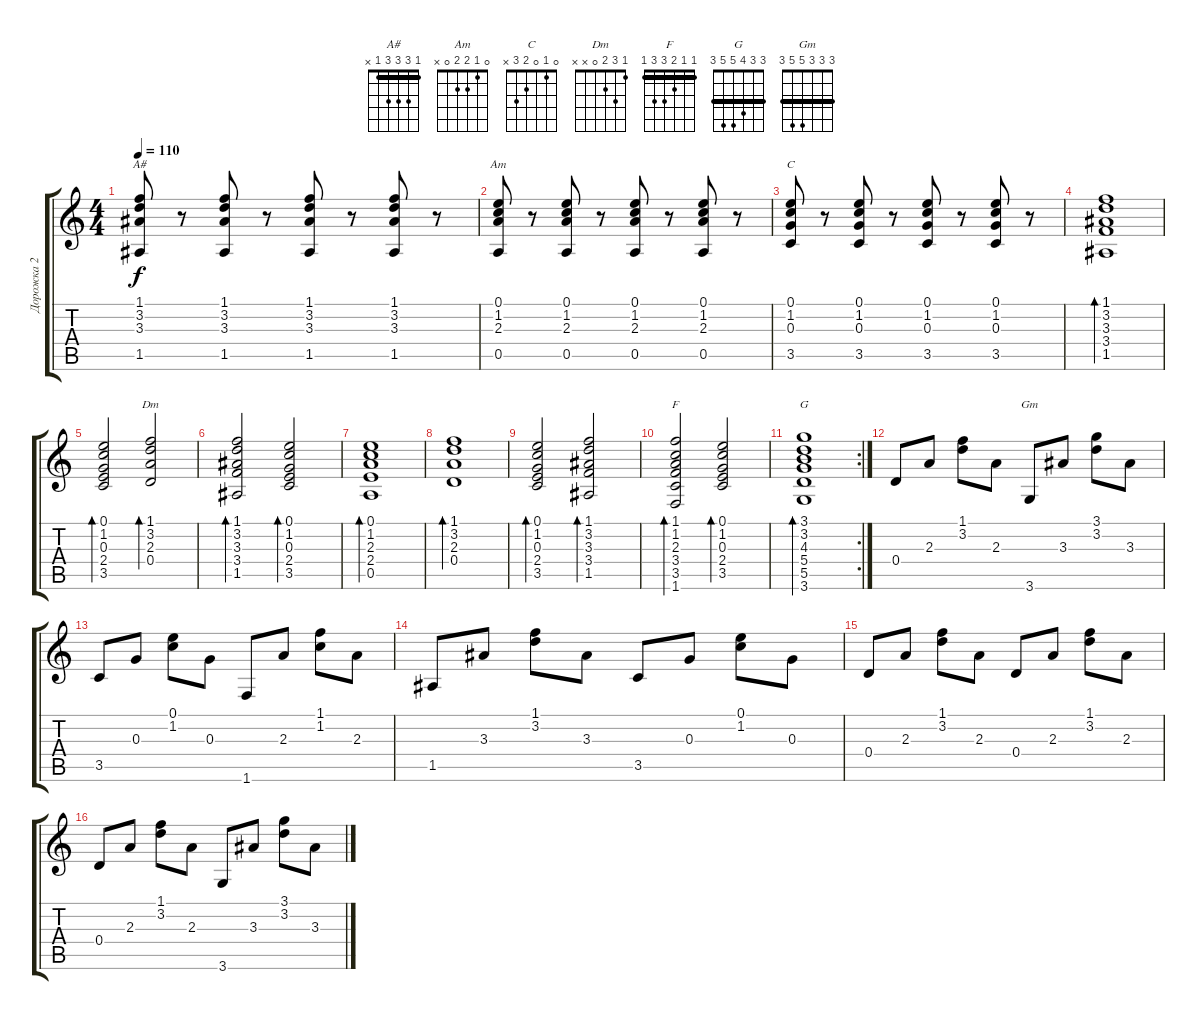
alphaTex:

\track ("Дорожка 2" "Дорожка 2") {instrument acousticguitarsteel}
\staff {score tabs}
\tuning (E4 B3 G3 D3 A2 E2) {hide}
\chord ("A#" 1 3 3 3 1 x) {barre 1}
\chord ("Am" 0 1 2 2 0 x)
\chord ("C" 0 1 0 2 3 x)
\chord ("Dm" 1 3 2 0 x x)
\chord ("F" 1 1 2 3 3 1) {barre 1}
\chord ("G" 3 3 4 5 5 3) {barre 3}
\chord ("Gm" 3 3 3 5 5 3) {barre 3}
\ts (4 4)
\tempo 110
\clef g2
\ks c
(1.1 3.2 3.3 1.5).8{ch "A#" dy f} r.8 (1.1 3.2 3.3 1.5).8 r.8 (1.1 3.2 3.3 1.5).8 r.8 (1.1 3.2 3.3 1.5).8 r.8 |
(0.1 1.2 2.3 0.5).8{ch "Am"} r.8 (0.1 1.2 2.3 0.5).8 r.8 (0.1 1.2 2.3 0.5).8 r.8 (0.1 1.2 2.3 0.5).8 r.8 |
(0.1 1.2 0.3 3.5).8{ch "C"} r.8 (0.1 1.2 0.3 3.5).8 r.8 (0.1 1.2 0.3 3.5).8 r.8 (0.1 1.2 0.3 3.5).8 r.8 |
(1.1 3.2 3.3 3.4 1.5).1{bd 60 instrument overdrivenguitar} |
(0.1 1.2 0.3 2.4 3.5).2{bd 60} (1.1 3.2 2.3 0.4).2{bd 60 ch "Dm"} |
(1.1 3.2 3.3 3.4 1.5).2{bd 60} (0.1 1.2 0.3 2.4 3.5).2{bd 60} |
(0.1 1.2 2.3 2.4 0.5).1{bd 60} |
(1.1 3.2 2.3 0.4).1{bd 60} |
(0.1 1.2 0.3 2.4 3.5).2{bd 60} (1.1 3.2 3.3 3.4 1.5).2{bd 60} |
(1.1 1.2 2.3 3.4 3.5 1.6).2{bd 60 ch "F"} (0.1 1.2 0.3 2.4 3.5).2{bd 60} |
\rc 2
(3.1 3.2 4.3 5.4 5.5 3.6).1{bd 60 ch "G"} |
0.4.8{instrument acousticguitarsteel} 2.3.8 (1.1 3.2).8 2.3.8 3.6.8{ch "Gm"} 3.3.8 (3.1 3.2).8 3.3.8 |
3.5.8 0.3.8 (0.1 1.2).8 0.3.8 1.6.8 2.3.8 (1.1 1.2).8 2.3.8 |
1.5.8 3.3.8 (1.1 3.2).8 3.3.8 3.5.8 0.3.8 (0.1 1.2).8 0.3.8 |
0.4.8 2.3.8 (1.1 3.2).8 2.3.8 0.4.8 2.3.8 (1.1 3.2).8 2.3.8 |
0.4.8{instrument acousticguitarsteel} 2.3.8 (1.1 3.2).8 2.3.8 3.6.8 3.3.8 (3.1 3.2).8 3.3.8
